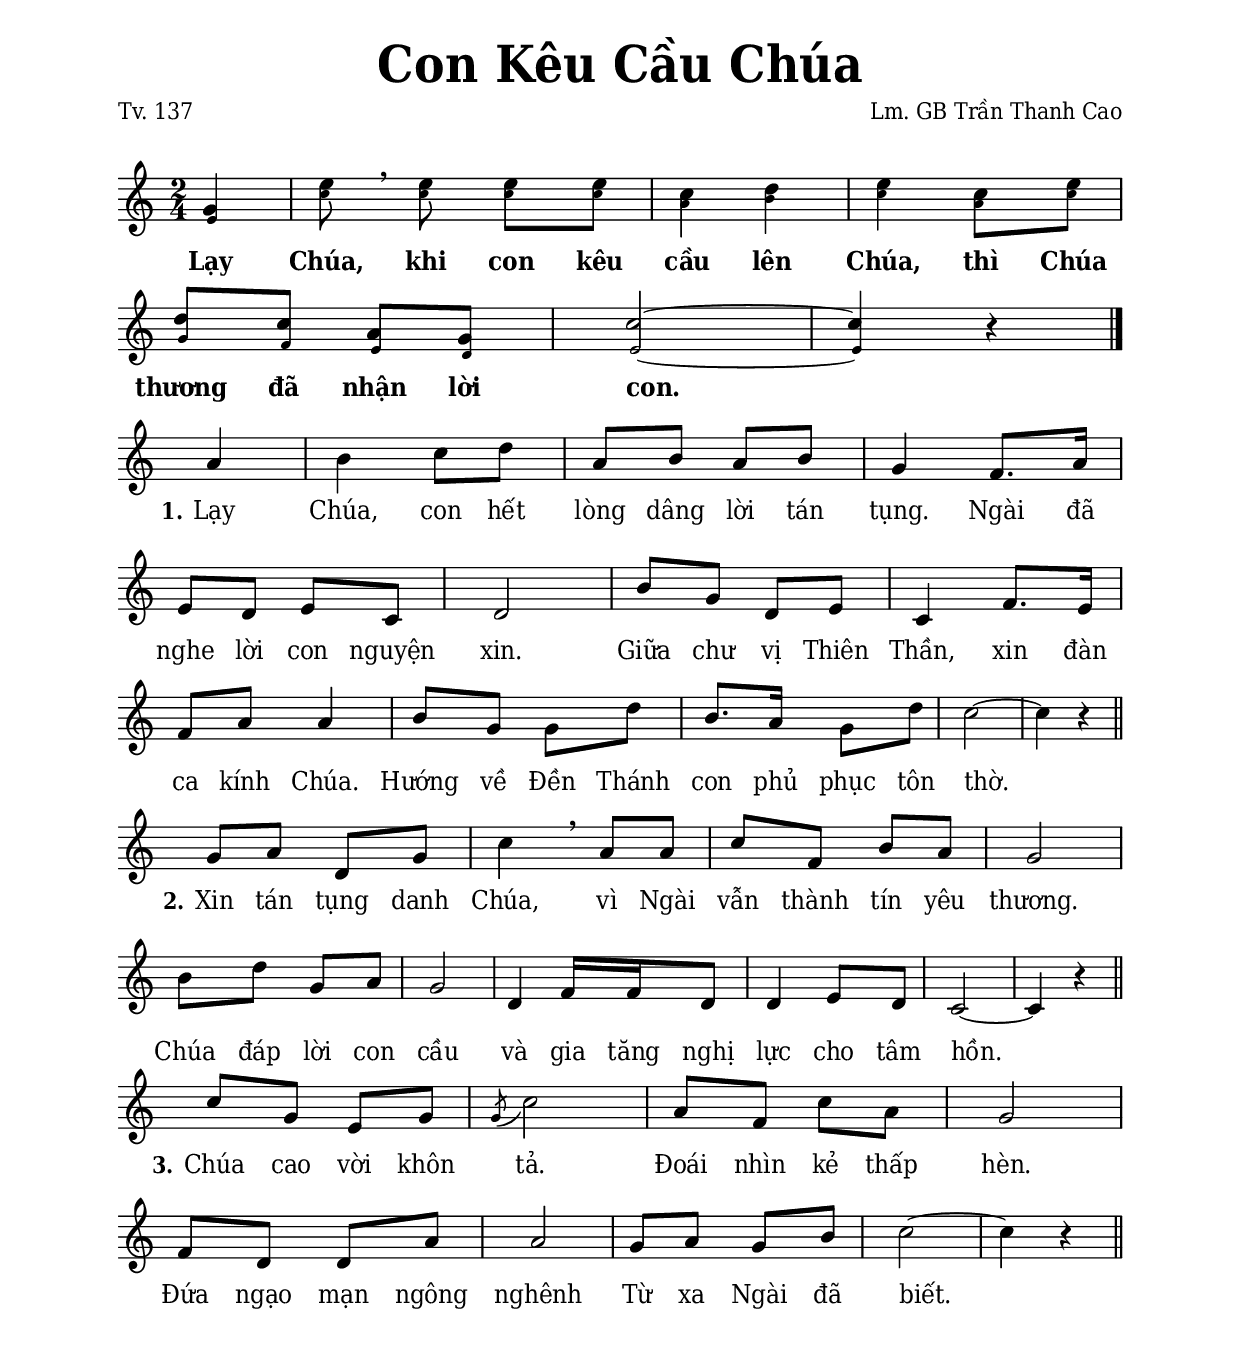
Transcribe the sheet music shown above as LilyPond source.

% Cài đặt chung
\version "2.22.1"
\include "english.ly"

\header {
  title = \markup { \fontsize #3 "Con Kêu Cầu Chúa" }
  poet = "Tv. 137"
  composer = "Lm. GB Trần Thanh Cao"
  arranger = " "
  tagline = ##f
}

% Nhạc điệp khúc
nhacDiepKhucSop = \relative c'' {
  \partial 4 g4 |
  e'8 \breathe e e e |
  c4 d |
  e c8 e |
  d c a g |
  c2 ~ |
  c4 r \bar "|."
}

nhacDiepKhucBas = \relative c'' {
  \partial 4 e,4 |
  c'8 \breathe c c c |
  a4 b |
  c a8 c |
  g f e d |
  e2 ~ |
  e4 r
}

% Nhạc phiên khúc
nhacPhienKhucMot = \relative c'' {
  \partial 4 a4 |
  b c8 d |
  a b a b |
  g4 f8. a16 |
  e8 d e c |
  d2 |
  b'8 g d e |
  c4 f8. e16 |
  f8 a a4 |
  b8 g g d' |
  b8. a16 g8 d' |
  c2 ~ |
  c4 r \bar "||"
}

nhacPhienKhucHai = \relative c'' {
  g8 a d, g |
  c4 \breathe a8 a |
  c f, b a |
  g2 |
  b8 d g, a |
  g2 |
  d4 f16 f d8 |
  d4 e8 d |
  c2 ~ |
  c4 r \bar "||"
}

nhacPhienKhucBa = \relative c'' {
  c8 g e g |
  \acciaccatura g8 c2 |
  a8 f c' a |
  g2 |
  f8 d d a' |
  a2 |
  g8 a g b |
  c2 ~ |
  c4 r \bar "||"
}

% Lời điệp khúc
loiDiepKhuc = \lyricmode {
  \override Lyrics.LyricText.font-series = #'bold
  Lạy Chúa, khi con kêu cầu lên Chúa,
  thì Chúa thương đã nhận lời con.
}

% Lời phiên khúc
loiPhienKhucMot = \lyricmode {
  \set stanza = #"1."
  Lạy Chúa, con hết lòng dâng lời tán tụng.
  Ngài đã nghe lời con nguyện xin.
  Giữa chư vị Thiên Thần,
  xin đàn ca kính Chúa.
  Hướng về Đền Thánh con phủ phục tôn thờ.
}

loiPhienKhucHai = \lyricmode {
  \set stanza = #"2."
  Xin tán tụng danh Chúa,
  vì Ngài vẫn thành tín yêu thương.
  Chúa đáp lời con cầu và gia tăng nghị lực cho tâm hồn.
}

loiPhienKhucBa = \lyricmode {
  \set stanza = #"3."
  Chúa cao vời khôn tả.
  Đoái nhìn kẻ thấp hèn.
  Đứa ngạo mạn ngông nghênh
  Từ xa Ngài đã biết.
}


% Dàn trang
\paper {
  #(set-paper-size "a4")
  top-margin = 20\mm
  bottom-margin = 10\mm
  left-margin = 20\mm
  right-margin = 20\mm
  indent = #0
  #(define fonts
    (make-pango-font-tree
      "Deja Vu Serif Condensed"
      "Deja Vu Serif Condensed"
      "Deja Vu Serif Condensed"
      (/ 20 20)))
  page-count = #1
  system-system-spacing = #'((basic-distance . 12.5)
                             (minimum-distance . 12.5)
                             (padding . 1))
  score-system-spacing = #'((basic-distance . 12.5)
                             (minimum-distance . 12.5)
                             (padding . 1))
}

% Thiết lập tông và nhịp
TongNhip = { \key c \major \time 2/4 }

% Đổi kích thước nốt cho bè phụ
notBePhu =
#(define-music-function (font-size music) (number? ly:music?)
   (for-some-music
     (lambda (m)
       (if (music-is-of-type? m 'rhythmic-event)
           (begin
             (set! (ly:music-property m 'tweaks)
                   (cons `(font-size . ,font-size)
                         (ly:music-property m 'tweaks)))
             #t)
           #f))
     music)
   music)

\score {
  \new ChoirStaff <<
    \new Staff = diepKhuc \with {
        \consists "Merge_rests_engraver"
        %\magnifyStaff #(magstep +1)
        printPartCombineTexts = ##f
      }
      <<
      \new Voice \TongNhip \partCombine 
        \nhacDiepKhucSop
        \notBePhu -3 { \nhacDiepKhucBas }
      \new NullVoice = nhacThamChieu \nhacDiepKhucSop
      \new Lyrics \with {
          \override VerticalAxisGroup.
            nonstaff-relatedstaff-spacing.padding = #1.2
          \override VerticalAxisGroup.
            nonstaff-unrelatedstaff-spacing.padding = #1
        }
        \lyricsto nhacThamChieu \loiDiepKhuc
      >>
  >>
  \layout {
    \override Lyrics.LyricText.font-series = #'bold
    %\override Lyrics.LyricText.font-size = #+2
    \override Lyrics.LyricSpace.minimum-distance = #4.0
    \override Score.BarNumber.break-visibility = ##(#f #f #f)
    \override Score.SpacingSpanner.uniform-stretching = ##t
  }
}

\score {
  \new ChoirStaff <<
    \new Staff = phienKhuc \with {
        %\magnifyStaff #(magstep +1)
      }
      <<
      \new Voice = beSop {
        \key c \major \time 2/4 \nhacPhienKhucMot
      }
    >>
    \new Lyrics \with {
          \override VerticalAxisGroup.
            nonstaff-relatedstaff-spacing.padding = #1.2
          \override VerticalAxisGroup.
            nonstaff-unrelatedstaff-spacing.padding = #1
        }
        \lyricsto beSop \loiPhienKhucMot
  >>
  \layout {
    \override Staff.TimeSignature.transparent = ##t
    %\override Lyrics.LyricText.font-size = #+2
    \override Lyrics.LyricSpace.minimum-distance = #2.0
    \override Score.BarNumber.break-visibility = ##(#f #f #f)
    \override Score.SpacingSpanner.uniform-stretching = ##t
  }
}

\score {
  \new ChoirStaff <<
    \new Staff = phienKhuc \with {
        %\magnifyStaff #(magstep +1)
      }
      <<
      \new Voice = beSop {
        \key c \major \time 2/4 \nhacPhienKhucHai
      }
    >>
    \new Lyrics \with {
          \override VerticalAxisGroup.
            nonstaff-relatedstaff-spacing.padding = #1.5
          \override VerticalAxisGroup.
            nonstaff-unrelatedstaff-spacing.padding = #1
        }
        \lyricsto beSop \loiPhienKhucHai
  >>
  \layout {
    \override Staff.TimeSignature.transparent = ##t
    %\override Lyrics.LyricText.font-size = #+2
    \override Lyrics.LyricSpace.minimum-distance = #2.1
    \override Score.BarNumber.break-visibility = ##(#f #f #f)
    \override Score.SpacingSpanner.uniform-stretching = ##t
  }
}

\score {
  \new ChoirStaff <<
    \new Staff = phienKhuc \with {
        %\magnifyStaff #(magstep +1)
      }
      <<
      \new Voice = beSop {
        \key c \major \time 2/4 \nhacPhienKhucBa
      }
    >>
    \new Lyrics \with {
          \override VerticalAxisGroup.
            nonstaff-relatedstaff-spacing.padding = #1.5
          \override VerticalAxisGroup.
            nonstaff-unrelatedstaff-spacing.padding = #1
        }
        \lyricsto beSop \loiPhienKhucBa
  >>
  \layout {
    \override Staff.TimeSignature.transparent = ##t
    %\override Lyrics.LyricText.font-size = #+2
    \override Lyrics.LyricSpace.minimum-distance = #2.5
    \override Score.BarNumber.break-visibility = ##(#f #f #f)
    \override Score.SpacingSpanner.uniform-stretching = ##t
  }
}
